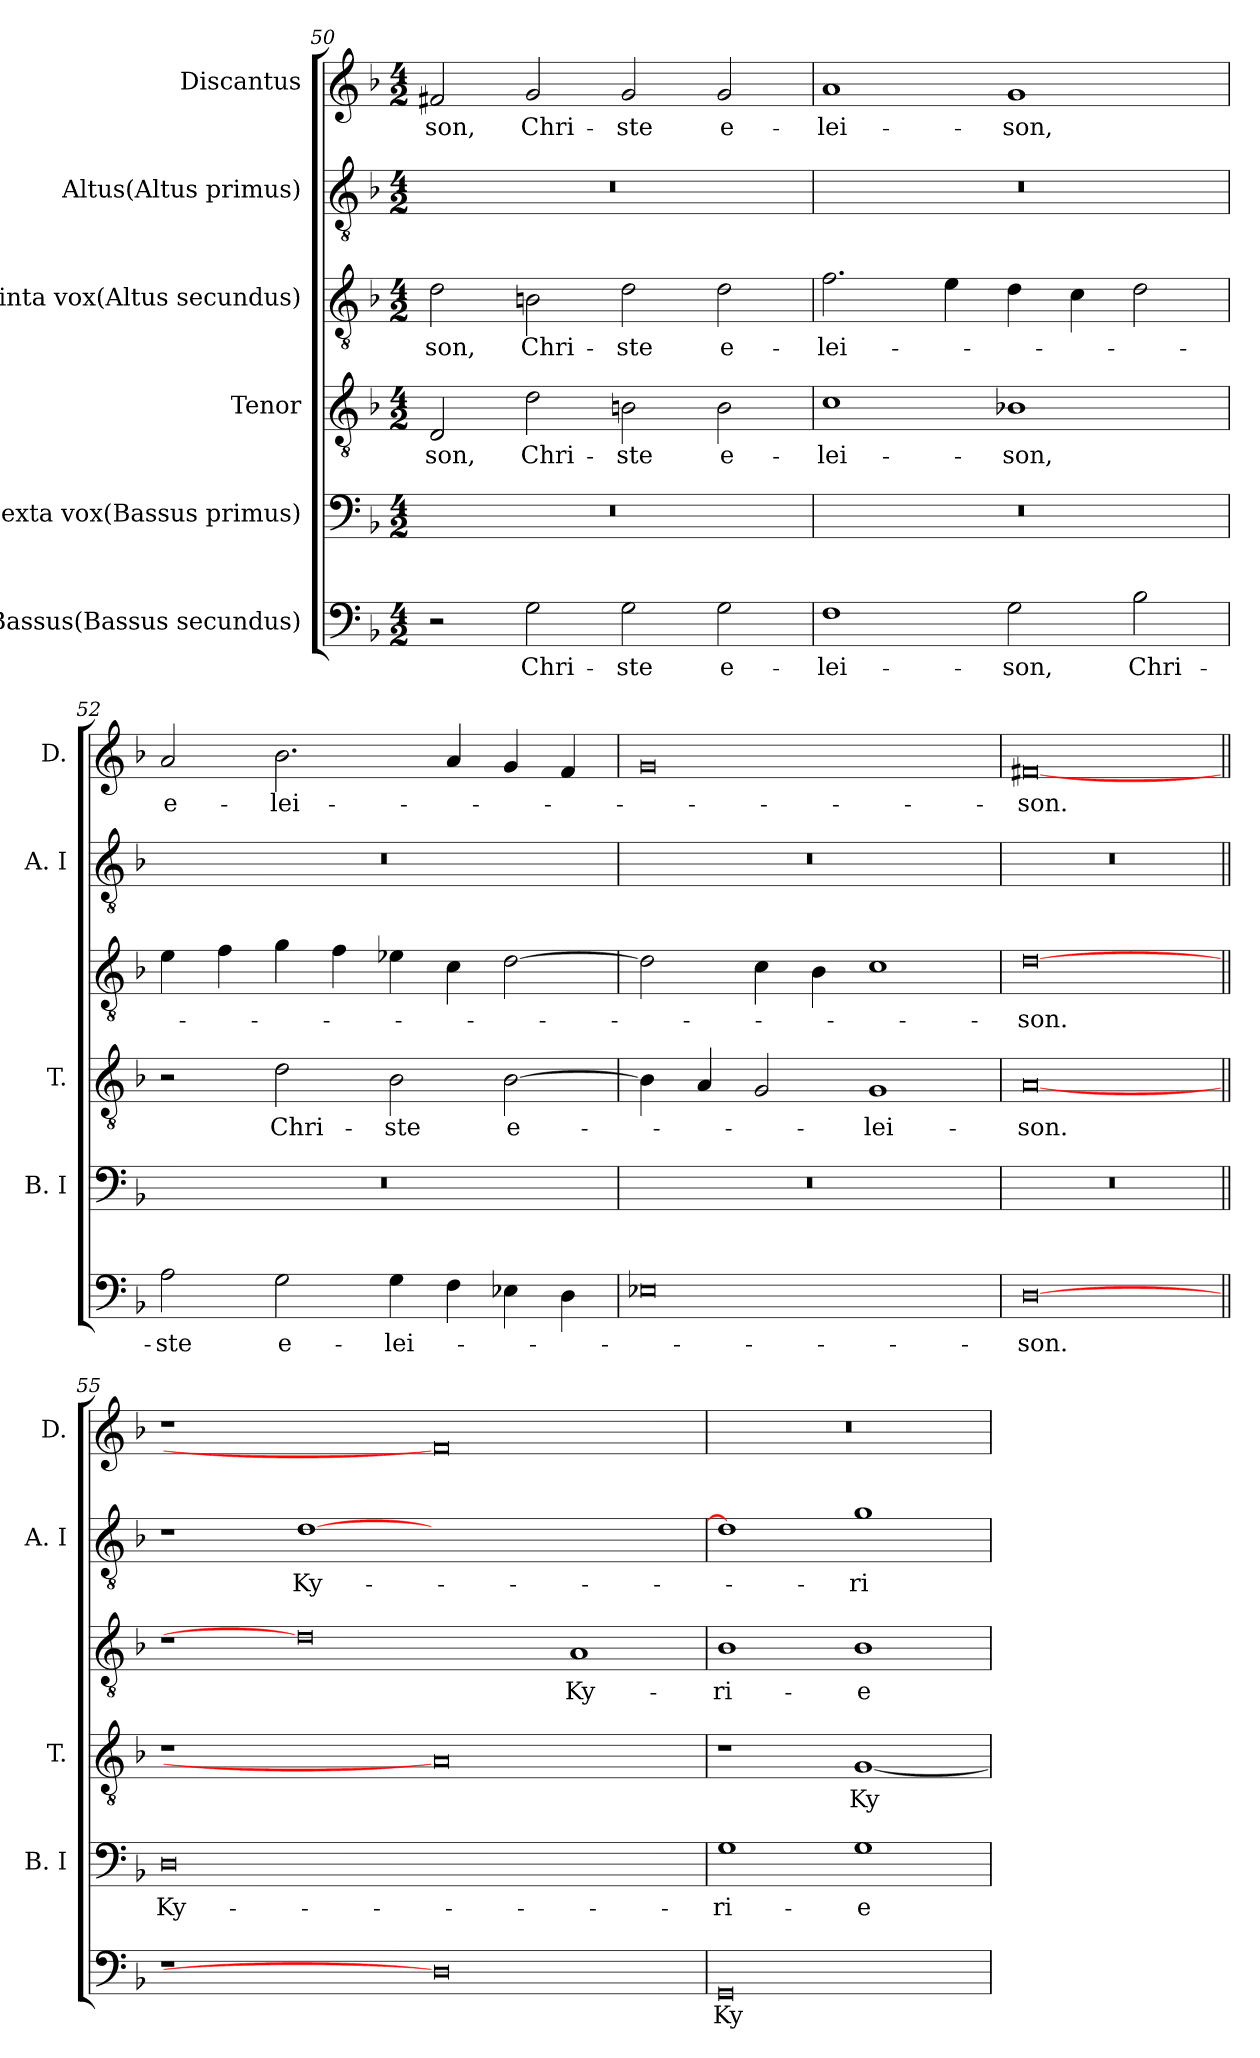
**kern	**text	**kern	**text	**kern	**text	**kern	**text	**kern	**text	**kern	**text
*part6	*part6	*part5	*part5	*part4	*part4	*part3	*part3	*part2	*part2	*part1	*part1
*staff6	*staff6	*staff5	*staff5	*staff4	*staff4	*staff3	*staff3	*staff2	*staff2	*staff1	*staff1
*I"Bassus(Bassus secundus)	*	*I"Sexta vox(Bassus primus)	*	*I"Tenor	*	*I"Quinta vox(Altus secundus)	*	*I"Altus(Altus primus)	*	*I"Discantus	*
*	*	*I'B. I	*	*I'T.	*	*	*	*I'A. I	*	*I'D.	*
!!LO:LB:g=z
*clefF4	*	*clefF4	*	*clefGv2	*	*clefGv2	*	*clefGv2	*	*clefG2	*
*	*	*	*	*ITrd7c12	*	*ITrd7c12	*	*ITrd7c12	*	*	*
*k[b-]	*	*k[b-]	*	*k[b-]	*	*k[b-]	*	*k[b-]	*	*k[b-]	*
*d:	*	*d:	*	*d:	*	*d:	*	*d:	*	*d:	*
*M4/2	*	*M4/2	*	*M4/2	*	*M4/2	*	*M4/2	*	*M4/2	*
=50	=50	=50	=50	=50	=50	=50	=50	=50	=50	=50	=50
!	!	!LO:N:vis=1	!	!	!LO:LY:b	!	!LO:LY:b	!LO:N:vis=1	!	!	!LO:LY:b
2r	.	0r	.	2DD/	-son,	2D\	-son,	0r	.	2f#X/	-son,
!	!LO:LY:b	!	!	!	!LO:LY:b	!	!LO:LY:b	!	!	!	!LO:LY:b
2G\	Chri-	.	.	2D\	Chri-	2BBn\	Chri-	.	.	2g/	Chri-
!	!LO:LY:b	!	!	!	!LO:LY:b	!	!LO:LY:b	!	!	!	!LO:LY:b
2G\	-ste	.	.	2BBn\	-ste	2D\	-ste	.	.	2g/	-ste
!	!LO:LY:b	!	!	!	!LO:LY:b	!	!LO:LY:b	!	!	!	!LO:LY:b
2G\	e-	.	.	2BB\	e-	2D\	e-	.	.	2g/	e-
=51	=51	=51	=51	=51	=51	=51	=51	=51	=51	=51	=51
!	!LO:LY:b	!LO:N:vis=1	!	!	!LO:LY:b	!	!LO:LY:b	!LO:N:vis=1	!	!	!LO:LY:b
1F	-lei-	0r	.	1C	-lei-	2.F\	-lei-	0r	.	1a	-lei-
.	.	.	.	.	.	4E\	.	.	.	.	.
!	!LO:LY:b	!	!	!	!LO:LY:b	!	!	!	!	!	!LO:LY:b
2G\	-son,	.	.	1BB-X	-son,	4D\	.	.	.	1g	-son,
.	.	.	.	.	.	4C\	.	.	.	.	.
!	!LO:LY:b	!	!	!	!	!	!	!	!	!	!
2B-\	Chri-	.	.	.	.	2D\	.	.	.	.	.
=52	=52	=52	=52	=52	=52	=52	=52	=52	=52	=52	=52
!	!LO:LY:b	!LO:N:vis=1	!	!	!	!	!	!LO:N:vis=1	!	!	!LO:LY:b
2A\	-ste	0r	.	2r	.	4E\	.	0r	.	2a/	e-
.	.	.	.	.	.	4F\	.	.	.	.	.
!	!LO:LY:b	!	!	!	!LO:LY:b	!	!	!	!	!	!LO:LY:b
2G\	e-	.	.	2D\	Chri-	4G\	.	.	.	2.b-\	-lei-
.	.	.	.	.	.	4F\	.	.	.	.	.
!	!LO:LY:b	!	!	!	!LO:LY:b	!	!	!	!	!	!
4G\	-lei-	.	.	2BB-\	-ste	4E-X\	.	.	.	.	.
4F\	.	.	.	.	.	4C\	.	.	.	4a/	.
!	!	!	!	!	!LO:LY:b	!	!	!	!	!	!
4E-X\	.	.	.	[>2BB-\	e-	[>2D\	.	.	.	4g/	.
4D\	.	.	.	.	.	.	.	.	.	4f/	.
=53	=53	=53	=53	=53	=53	=53	=53	=53	=53	=53	=53
!	!	!LO:N:vis=1	!	!	!	!	!	!LO:N:vis=1	!	!	!
0E-X	.	0r	.	4BB-\]	.	2D\]	.	0r	.	0g	.
.	.	.	.	4AA/	.	.	.	.	.	.	.
.	.	.	.	2GG/	.	4C\	.	.	.	.	.
.	.	.	.	.	.	4BB-\	.	.	.	.	.
!	!	!	!	!	!LO:LY:b	!	!	!	!	!	!
.	.	.	.	1GG	-lei-	1C	.	.	.	.	.
=54	=54	=54	=54	=54	=54	=54	=54	=54	=54	=54	=54
!	!LO:LY:b	!LO:N:vis=1	!	!	!LO:LY:b	!	!LO:LY:b	!LO:N:vis=1	!	!	!LO:LY:b
[0D	-son.	0r	.	[0AA	-son.	[0D	-son.	0r	.	[0f#X	-son.
!!LO:LB:g=z
=55||	=55||	=55||	=55||	=55||	=55||	=55||	=55||	=55||	=55||	=55||	=55||
!LO:N:vis=1	!	!	!LO:LY:b	!LO:N:vis=1	!	!	!	!	!	!LO:N:vis=1	!
0r	.	0D	Ky-	0r	.	1r	.	1r	.	0r	.
!	!	!	!	!	!	!	!	!	!LO:LY:b	!	!
.	.	.	.	.	.	0D]	.	[>1D	Ky-	.	.
0D]	.	0ryy	.	0AA]	.	.	.	0ryy	.	0f#]	.
!	!	!	!	!	!	!	!LO:LY:b	!	!	!	!
.	.	.	.	.	.	1AA	Ky-	.	.	.	.
=56	=56	=56	=56	=56	=56	=56	=56	=56	=56	=56	=56
!	!LO:LY:b	!	!LO:LY:b	!	!	!	!LO:LY:b	!	!	!LO:N:vis=1	!
0GG	Ky-	1G	-ri-	1r	.	1BB-	-ri-	1D]	.	0r	.
!	!	!	!LO:LY:b	!	!LO:LY:b	!	!LO:LY:b	!	!LO:LY:b	!	!
.	.	1G	-e	[<1GG	Ky-	1BB-	-e	1G	-ri-	.	.
=	=	=	=	=	=	=	=	=	=	=	=
*-	*-	*-	*-	*-	*-	*-	*-	*-	*-	*-	*-
